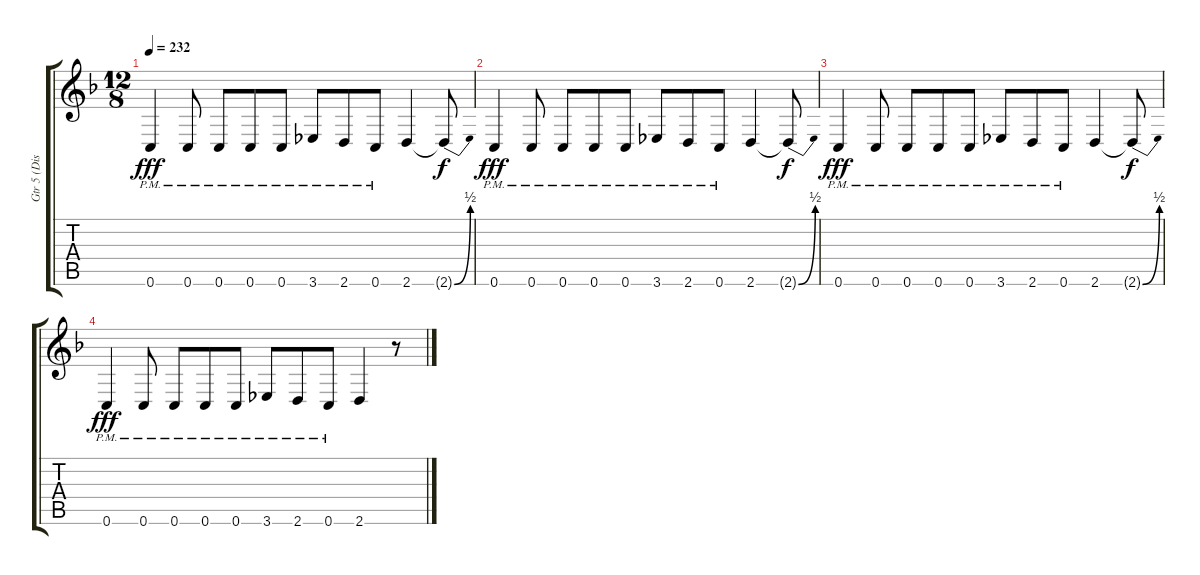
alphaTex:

\track ("Gtr 5 (Dist.)" "Gtr 5 (Dis") {instrument distortionguitar}
\staff {score tabs}
\tuning (D4 A3 F3 C3 G2 C2) {hide}
\ts (12 8)
\tempo 232
\clef g2
\ks f
0.6{pm}.4{dy fff} 0.6{pm}.8 0.6{pm}.8 0.6{pm}.8 0.6{pm}.8 3.6{pm}.8 2.6{pm}.8 0.6{pm}.8 2.6.4 2.6{be (bend 0 0 60 2) t}.8{dy f} |
0.6{pm}.4{dy fff} 0.6{pm}.8 0.6{pm}.8 0.6{pm}.8 0.6{pm}.8 3.6{pm}.8 2.6{pm}.8 0.6{pm}.8 2.6.4 2.6{be (bend 0 0 60 2) t}.8{dy f} |
0.6{pm}.4{dy fff} 0.6{pm}.8 0.6{pm}.8 0.6{pm}.8 0.6{pm}.8 3.6{pm}.8 2.6{pm}.8 0.6{pm}.8 2.6.4 2.6{be (bend 0 0 60 2) t}.8{dy f} |
0.6{pm}.4{dy fff} 0.6{pm}.8 0.6{pm}.8 0.6{pm}.8 0.6{pm}.8 3.6{pm}.8 2.6{pm}.8 0.6{pm}.8 2.6.4 r.8
